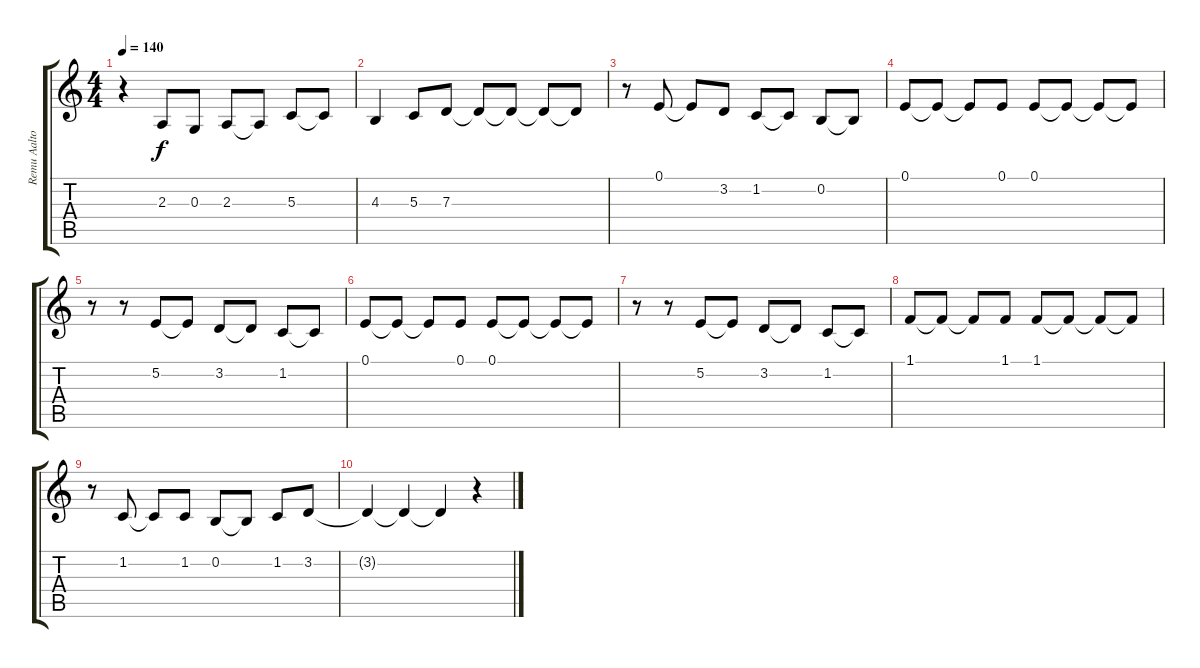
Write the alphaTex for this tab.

\track ("Remu Aaltonen" "Remu Aalto") {instrument violin}
\staff {score tabs}
\tuning (E4 B3 G3 D3 A2 E2) {hide}
\ts (4 4)
\tempo 140
\clef g2
\ks c
r.4{dy f} 2.3.8 0.3.8 2.3.8 2.3{t}.8 5.3.8 5.3{t}.8 |
4.3.4 5.3.8 7.3.8 7.3{t}.8 7.3{t}.8 7.3{t}.8 7.3{t}.8 |
r.8 0.1.8 0.1{t}.8 3.2.8 1.2.8 1.2{t}.8 0.2.8 0.2{t}.8 |
0.1.8 0.1{t}.8 0.1{t}.8 0.1.8 0.1.8 0.1{t}.8 0.1{t}.8 0.1{t}.8 |
r.8 r.8 5.2.8 5.2{t}.8 3.2.8 3.2{t}.8 1.2.8 1.2{t}.8 |
0.1.8 0.1{t}.8 0.1{t}.8 0.1.8 0.1.8 0.1{t}.8 0.1{t}.8 0.1{t}.8 |
r.8 r.8 5.2.8 5.2{t}.8 3.2.8 3.2{t}.8 1.2.8 1.2{t}.8 |
1.1.8 1.1{t}.8 1.1{t}.8 1.1.8 1.1.8 1.1{t}.8 1.1{t}.8 1.1{t}.8 |
r.8 1.2.8 1.2{t}.8 1.2.8 0.2.8 0.2{t}.8 1.2.8 3.2.8 |
3.2{t}.4 3.2{t}.4 3.2{t}.4 r.4
